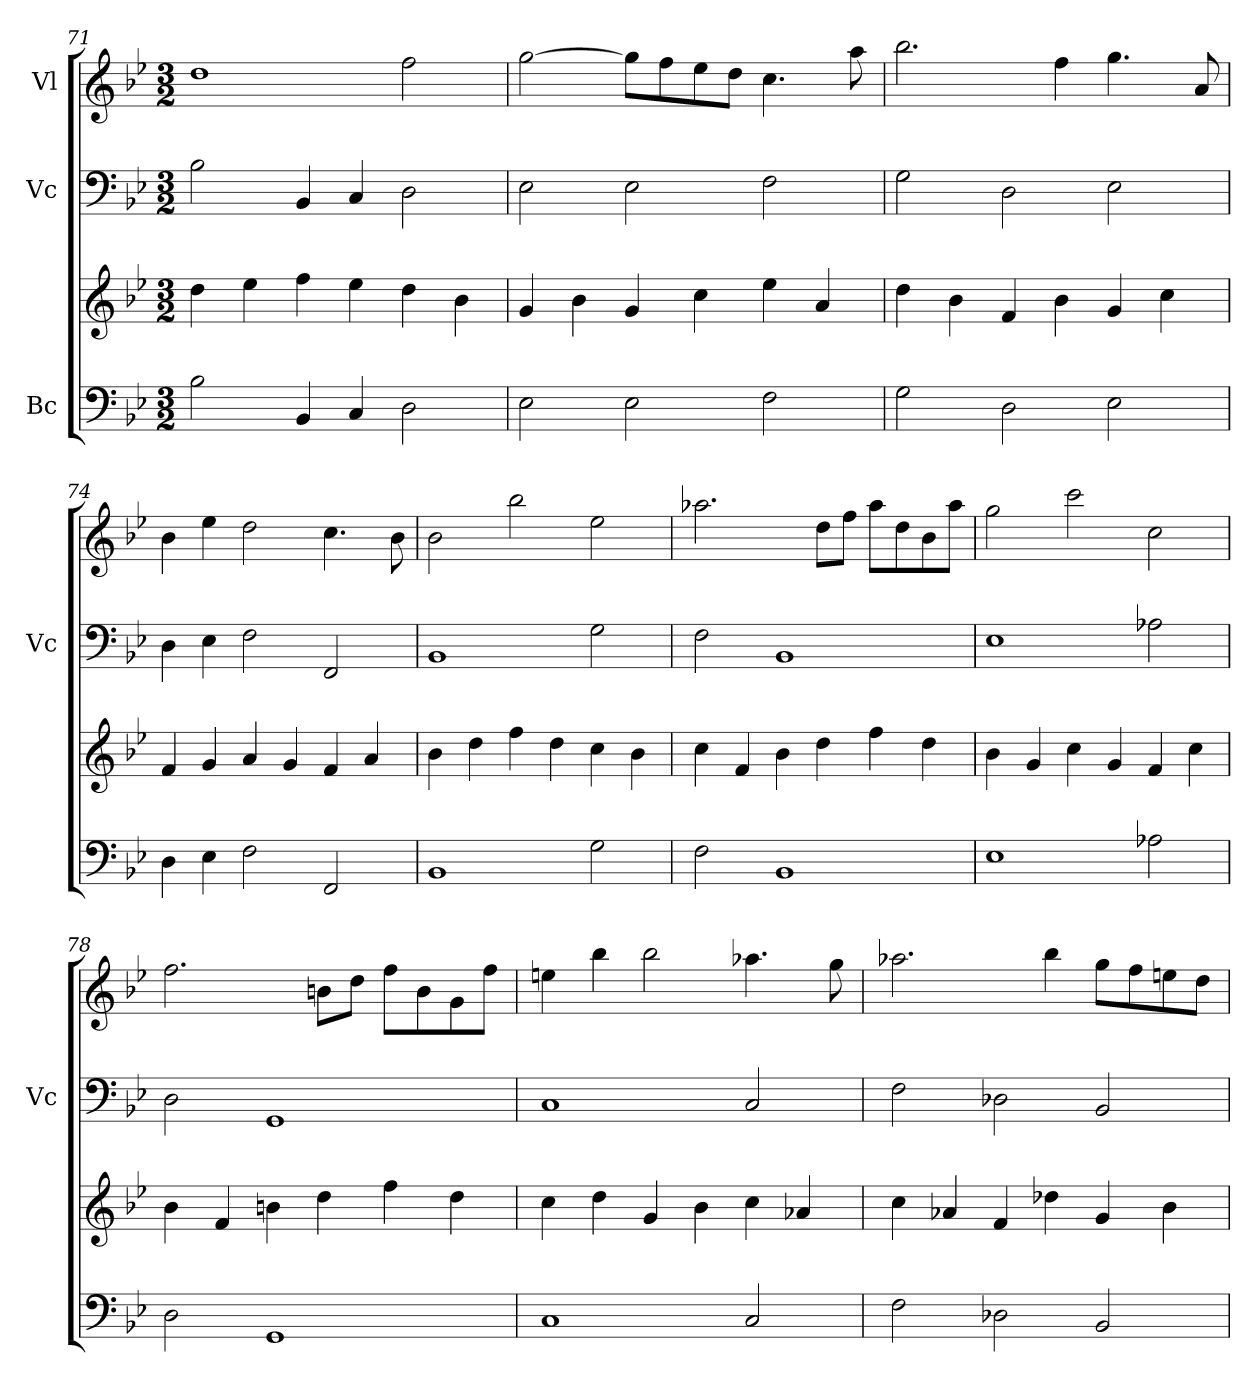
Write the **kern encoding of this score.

**kern	**kern	**kern	**kern
*part3	*part3	*part2	*part1
*staff4	*staff3	*staff2	*staff1
*I"Bc	*	*I"Vc	*I"Vl
*	*	*I'Vc	*
*clefF4	*clefG2	*clefF4	*clefG2
*k[b-e-]	*k[b-e-]	*k[b-e-]	*k[b-e-]
*M3/2	*M3/2	*M3/2	*M3/2
=71	=71	=71	=71
2B-\	4dd\	2B-\	1dd
.	4ee-\	.	.
4BB-/	4ff\	4BB-/	.
4C/	4ee-\	4C/	.
2D\	4dd\	2D\	2ff\
.	4b-\	.	.
!!LO:LB:g=z
=72	=72	=72	=72
2E-\	4g/	2E-\	[2gg\
.	4b-\	.	.
2E-\	4g/	2E-\	8gg\L]
.	.	.	8ff\
.	4cc\	.	8ee-\
.	.	.	8dd\J
2F\	4ee-\	2F\	4.cc\
.	4a/	.	.
.	.	.	8aa\
=73	=73	=73	=73
2G\	4dd\	2G\	2.bb-\
.	4b-\	.	.
2D\	4f/	2D\	.
.	4b-\	.	4ff\
2E-\	4g/	2E-\	4.gg\
.	4cc\	.	.
.	.	.	8a/
=74	=74	=74	=74
4D\	4f/	4D\	4b-\
4E-\	4g/	4E-\	4ee-\
2F\	4a/	2F\	2dd\
.	4g/	.	.
2FF/	4f/	2FF/	4.cc\
.	4a/	.	.
.	.	.	8b-\
=75	=75	=75	=75
1BB-	4b-\	1BB-	2b-\
.	4dd\	.	.
.	4ff\	.	2bb-\
.	4dd\	.	.
2G\	4cc\	2G\	2ee-\
.	4b-\	.	.
=76	=76	=76	=76
2F\	4cc\	2F\	2.aa-X\
.	4f/	.	.
1BB-	4b-\	1BB-	.
.	4dd\	.	8dd\L
.	.	.	8ff\J
.	4ff\	.	8aa-\L
.	.	.	8dd\
.	4dd\	.	8b-\
.	.	.	8aa-\J
=77	=77	=77	=77
1E-	4b-\	1E-	2gg\
.	4g/	.	.
.	4cc\	.	2ccc\
.	4g/	.	.
2A-X\	4f/	2A-X\	2cc\
.	4cc\	.	.
=78	=78	=78	=78
2D\	4b-\	2D\	2.ff\
.	4f/	.	.
1GG	4bn\	1GG	.
.	4dd\	.	8bn\L
.	.	.	8dd\J
.	4ff\	.	8ff\L
.	.	.	8b\
.	4dd\	.	8g\
.	.	.	8ff\J
!!LO:LB:g=z
=79	=79	=79	=79
1C	4cc\	1C	4een\
.	4dd\	.	4bb-\
.	4g/	.	2bb-\
.	4b-\	.	.
2C/	4cc\	2C/	4.aa-X\
.	4a-X/	.	.
.	.	.	8gg\
=80	=80	=80	=80
2F\	4cc\	2F\	2.aa-X\
.	4a-X/	.	.
2D-X\	4f/	2D-X\	.
.	4dd-X\	.	4bb-\
2BB-/	4g/	2BB-/	8gg\L
.	.	.	8ff\
.	4b-\	.	8een\
.	.	.	8dd\J
=	=	=	=
*-	*-	*-	*-
